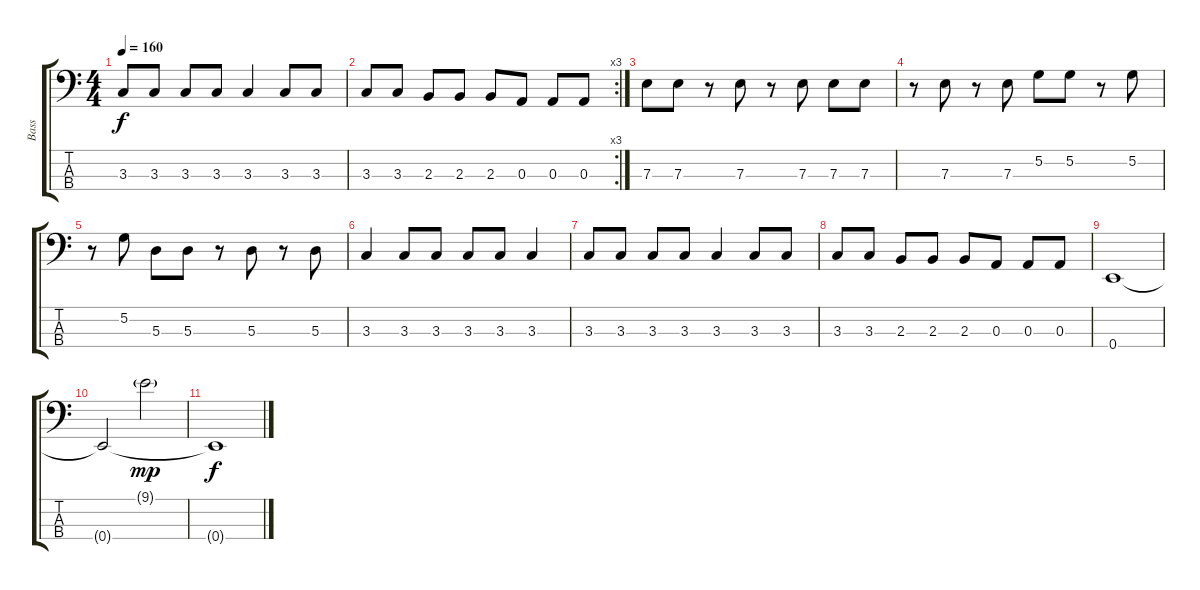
\track ("Bass" "Bass") {instrument electricbassfinger}
\staff {score tabs}
\tuning (G2 D2 A1 E1) {hide}
\ts (4 4)
\tempo 160
\clef f4
\ks c
3.3.8{dy f} 3.3.8 3.3.8 3.3.8 3.3.4 3.3.8 3.3.8 |
\rc 3
3.3.8 3.3.8 2.3.8 2.3.8 2.3.8 0.3.8 0.3.8 0.3.8 |
7.3.8 7.3.8 r.8 7.3.8 r.8 7.3.8 7.3.8 7.3.8 |
r.8 7.3.8 r.8 7.3.8 5.2.8 5.2.8 r.8 5.2.8 |
r.8 5.2.8 5.3.8 5.3.8 r.8 5.3.8 r.8 5.3.8 |
3.3.4 3.3.8 3.3.8 3.3.8 3.3.8 3.3.4 |
3.3.8 3.3.8 3.3.8 3.3.8 3.3.4 3.3.8 3.3.8 |
3.3.8 3.3.8 2.3.8 2.3.8 2.3.8 0.3.8 0.3.8 0.3.8 |
0.4.1 |
0.4{t}.2 9.1{g}.2{dy mp} |
0.4{t}.1{dy f}
